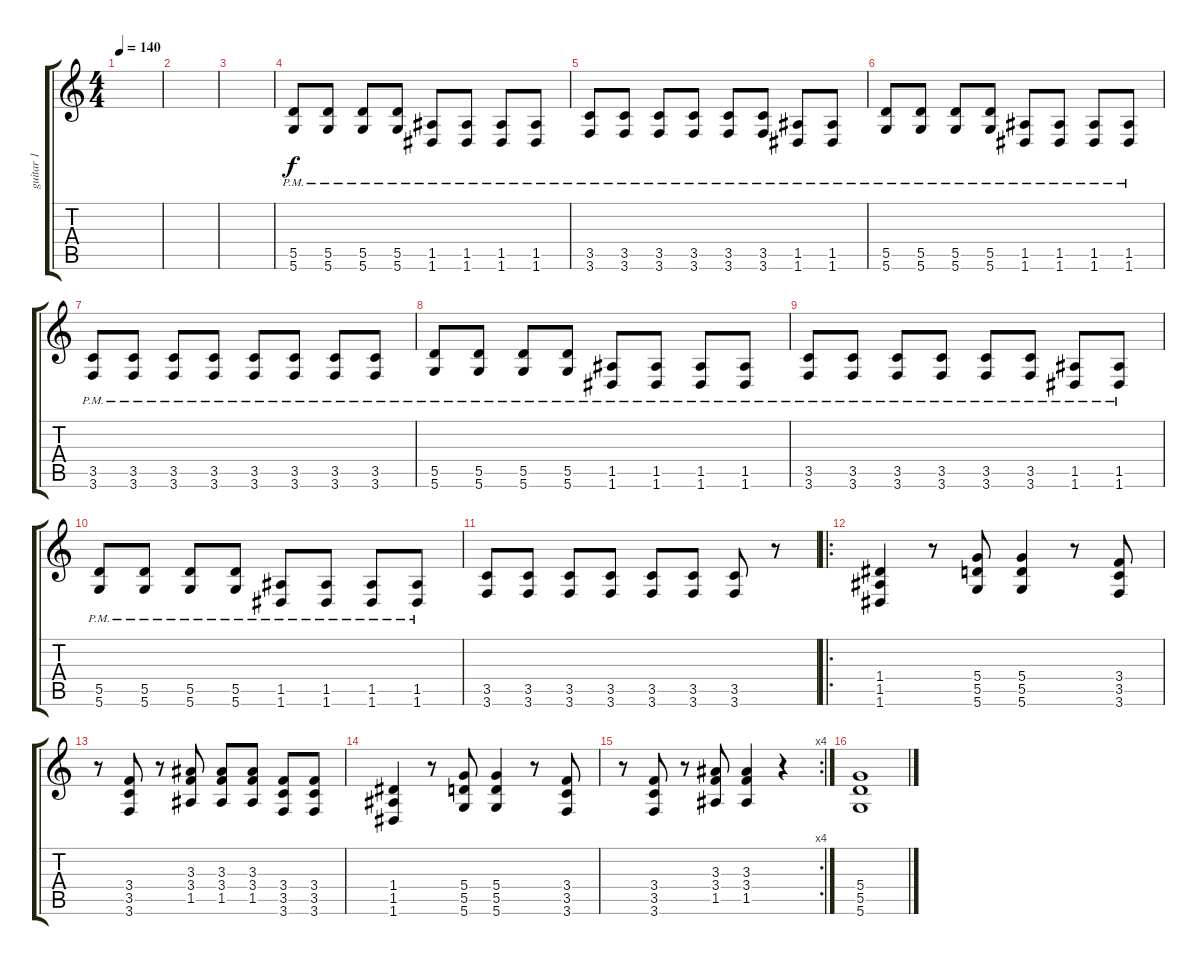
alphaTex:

\track ("guitar 1" "guitar 1") {instrument distortionguitar}
\staff {score tabs}
\tuning (E4 B3 G3 D3 A2 D2) {hide}
\ts (4 4)
\tempo 140
\clef g2
\ks c
|
|
|
(5.5{pm} 5.6{pm}).8 (5.5{pm} 5.6{pm}).8 (5.5{pm} 5.6{pm}).8 (5.5{pm} 5.6{pm}).8 (1.5{pm} 1.6{pm}).8 (1.5{pm} 1.6{pm}).8 (1.5{pm} 1.6{pm}).8 (1.5{pm} 1.6{pm}).8 |
(3.5{pm} 3.6{pm}).8 (3.5{pm} 3.6{pm}).8 (3.5{pm} 3.6{pm}).8 (3.5{pm} 3.6{pm}).8 (3.5{pm} 3.6{pm}).8 (3.5{pm} 3.6{pm}).8 (1.5{pm} 1.6{pm}).8 (1.5{pm} 1.6{pm}).8 |
(5.5{pm} 5.6{pm}).8 (5.5{pm} 5.6{pm}).8 (5.5{pm} 5.6{pm}).8 (5.5{pm} 5.6{pm}).8 (1.5{pm} 1.6{pm}).8 (1.5{pm} 1.6{pm}).8 (1.5{pm} 1.6{pm}).8 (1.5{pm} 1.6{pm}).8 |
(3.5{pm} 3.6{pm}).8 (3.5{pm} 3.6{pm}).8 (3.5{pm} 3.6{pm}).8 (3.5{pm} 3.6{pm}).8 (3.5{pm} 3.6{pm}).8 (3.5{pm} 3.6{pm}).8 (3.5{pm} 3.6{pm}).8 (3.5{pm} 3.6{pm}).8 |
(5.5{pm} 5.6{pm}).8 (5.5{pm} 5.6{pm}).8 (5.5{pm} 5.6{pm}).8 (5.5{pm} 5.6{pm}).8 (1.5{pm} 1.6{pm}).8 (1.5{pm} 1.6{pm}).8 (1.5{pm} 1.6{pm}).8 (1.5{pm} 1.6{pm}).8 |
(3.5{pm} 3.6{pm}).8 (3.5{pm} 3.6{pm}).8 (3.5{pm} 3.6{pm}).8 (3.5{pm} 3.6{pm}).8 (3.5{pm} 3.6{pm}).8 (3.5{pm} 3.6{pm}).8 (1.5{pm} 1.6{pm}).8 (1.5{pm} 1.6{pm}).8 |
(5.5{pm} 5.6{pm}).8 (5.5{pm} 5.6{pm}).8 (5.5{pm} 5.6{pm}).8 (5.5{pm} 5.6{pm}).8 (1.5{pm} 1.6{pm}).8 (1.5{pm} 1.6{pm}).8 (1.5{pm} 1.6{pm}).8 (1.5{pm} 1.6{pm}).8 |
(3.5 3.6).8 (3.5 3.6).8 (3.5 3.6).8 (3.5 3.6).8 (3.5 3.6).8 (3.5 3.6).8 (3.5 3.6).8 r.8 |
\ro
(1.4 1.5 1.6).4 r.8 (5.4 5.5 5.6).8 (5.4 5.5 5.6).4 r.8 (3.4 3.5 3.6).8 |
r.8 (3.4 3.5 3.6).8 r.8 (3.3 3.4 1.5).8 (3.3 3.4 1.5).8 (3.3 3.4 1.5).8 (3.4 3.5 3.6).8 (3.4 3.5 3.6).8 |
(1.4 1.5 1.6).4 r.8 (5.4 5.5 5.6).8 (5.4 5.5 5.6).4 r.8 (3.4 3.5 3.6).8 |
\rc 4
r.8 (3.4 3.5 3.6).8 r.8 (3.3 3.4 1.5).8 (3.3 3.4 1.5).4 r.4 |
(5.4 5.5 5.6).1
